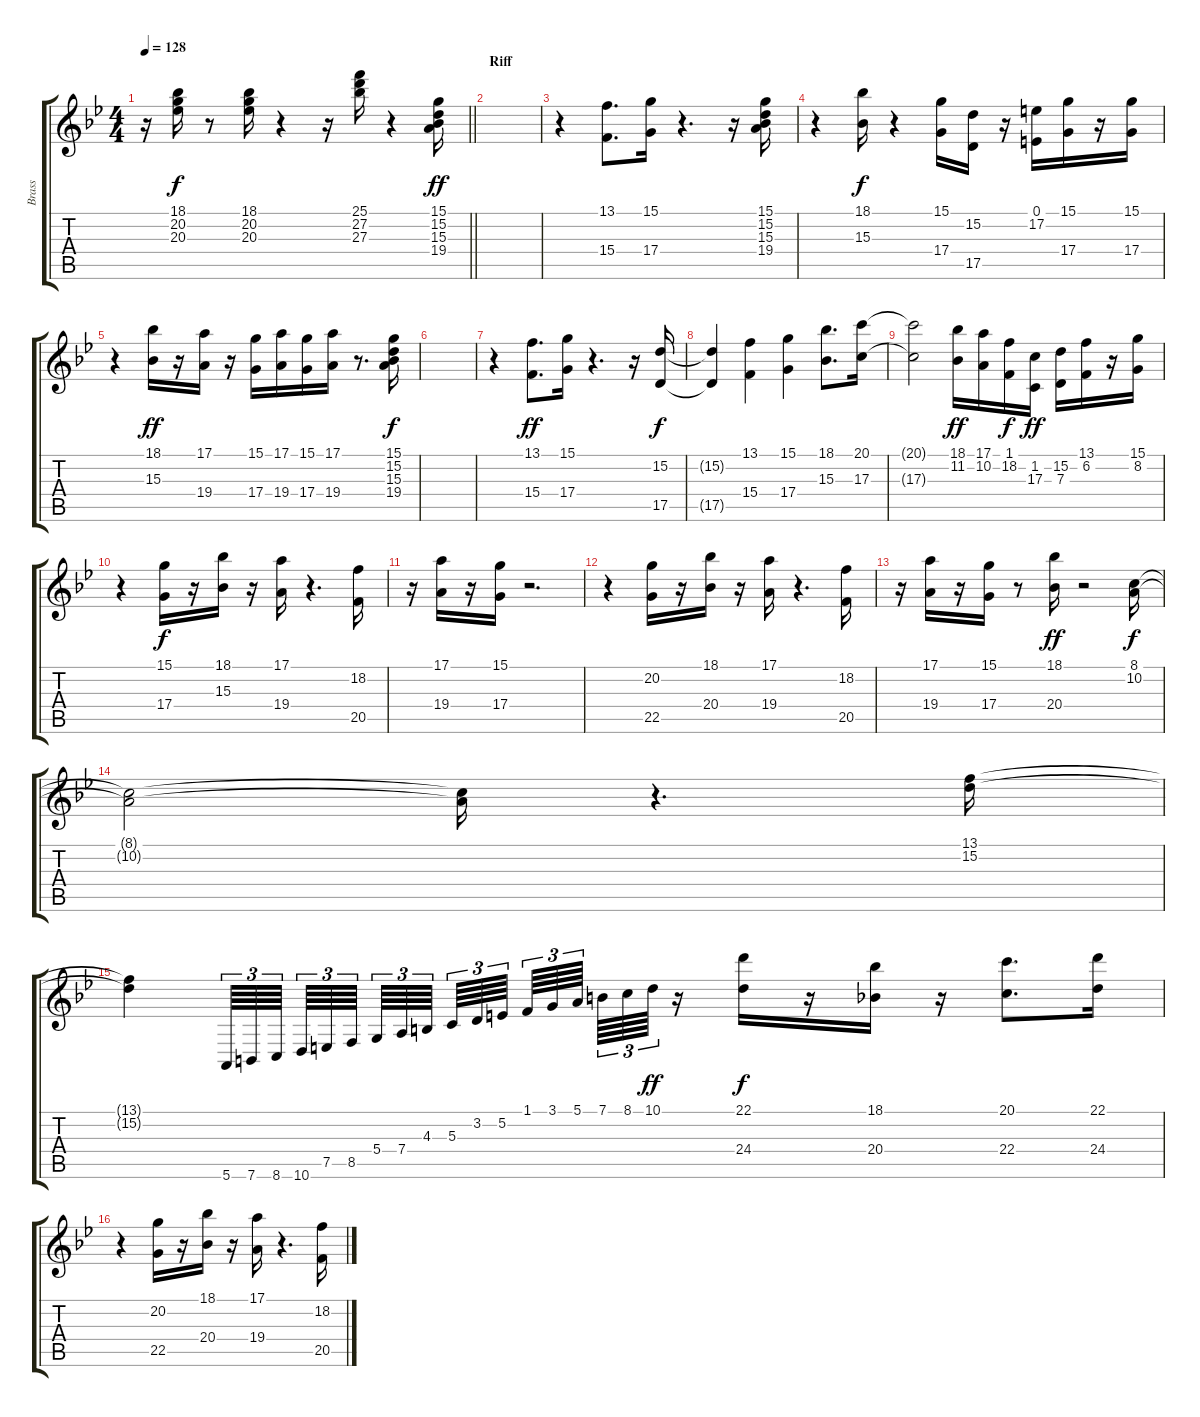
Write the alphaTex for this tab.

\track ("Brass" "Brass") {instrument brasssection}
\staff {score tabs}
\tuning (E4 B3 G3 D3 A2 E2) {hide}
\ts (4 4)
\tempo 128
\clef g2
\barLineRight lightlight
\ks gminor
r.16{dy f} (18.1 20.2 20.3).16 r.8 (18.1 20.2 20.3).16 r.4 r.16 (25.1 27.2 27.3).16 r.4 (15.1 15.2 15.3 19.4).16{dy ff} |
\section ("" "Riff")
|
r.4 (13.1 15.4).8{d} (15.1 17.4).16 r.4{d} r.16 (15.1 15.2 15.3 19.4).16 |
r.4 (18.1 15.3).16{dy f} r.4 (15.1 17.4).16 (15.2 17.5).16 r.16 (0.1 17.2).16 (15.1 17.4).16 r.16 (15.1 17.4).16 |
r.4 (18.1 15.3).16{dy ff} r.16 (17.1 19.4).16 r.16 (15.1 17.4).16 (17.1 19.4).16 (15.1 17.4).16 (17.1 19.4).16 r.8{d} (15.1 15.2 15.3 19.4).16{dy f} |
|
r.4 (13.1 15.4).8{d dy ff} (15.1 17.4).16 r.4{d} r.16 (15.2 17.5).16{dy f} |
(15.2{t} 17.5{t}).4 (13.1 15.4).4 (15.1 17.4).4 (18.1 15.3).8{d} (20.1 17.3).16 |
(20.1{t} 17.3{t}).2 (18.1 11.2).16{dy ff} (17.1 10.2).16 (1.1 18.2).16{dy f} (1.2 17.3).16{dy ff} (15.2 7.3).16 (13.1 6.2).16 r.16 (15.1 8.2).16 |
r.4 (15.1 17.4).16{dy f} r.16 (18.1 15.3).16 r.16 (17.1 19.4).16 r.4{d} (18.2 20.5).16 |
r.16 (17.1 19.4).16 r.16 (15.1 17.4).16 r.2{d} |
r.4 (20.2 22.5).16 r.16 (18.1 20.4).16 r.16 (17.1 19.4).16 r.4{d} (18.2 20.5).16 |
r.16 (17.1 19.4).16 r.16 (15.1 17.4).16 r.8 (18.1 20.4).16{dy ff} r.2 (8.1 10.2).16{dy f} |
(8.1{t} 10.2{t}).2 (8.1{t} 10.2{t}).16 r.4{d} (13.1 15.2).16 |
(13.1{t} 15.2{t}).4 5.6.64{tu (3 2)} 7.6.64{tu (3 2)} 8.6.64{tu (3 2) beam splitsecondary} 10.6.64{tu (3 2)} 7.5.64{tu (3 2)} 8.5.64{tu (3 2) beam splitsecondary} 5.4.64{tu (3 2)} 7.4.64{tu (3 2)} 4.3.64{tu (3 2) beam splitsecondary} 5.3.64{tu (3 2)} 3.2.64{tu (3 2)} 5.2.64{tu (3 2) beam splitsecondary} 1.1.64{tu (3 2)} 3.1.64{tu (3 2)} 5.1.64{tu (3 2) beam splitsecondary} 7.1.64{tu (3 2)} 8.1.64{tu (3 2)} 10.1.64{tu (3 2) dy ff} r.16 (22.1 24.4).16{dy f} r.16 (18.1 20.4).16 r.16 (20.1 22.4).8{d} (22.1 24.4).16 |
r.4 (20.2 22.5).16 r.16 (18.1 20.4).16 r.16 (17.1 19.4).16 r.4{d} (18.2 20.5).16
